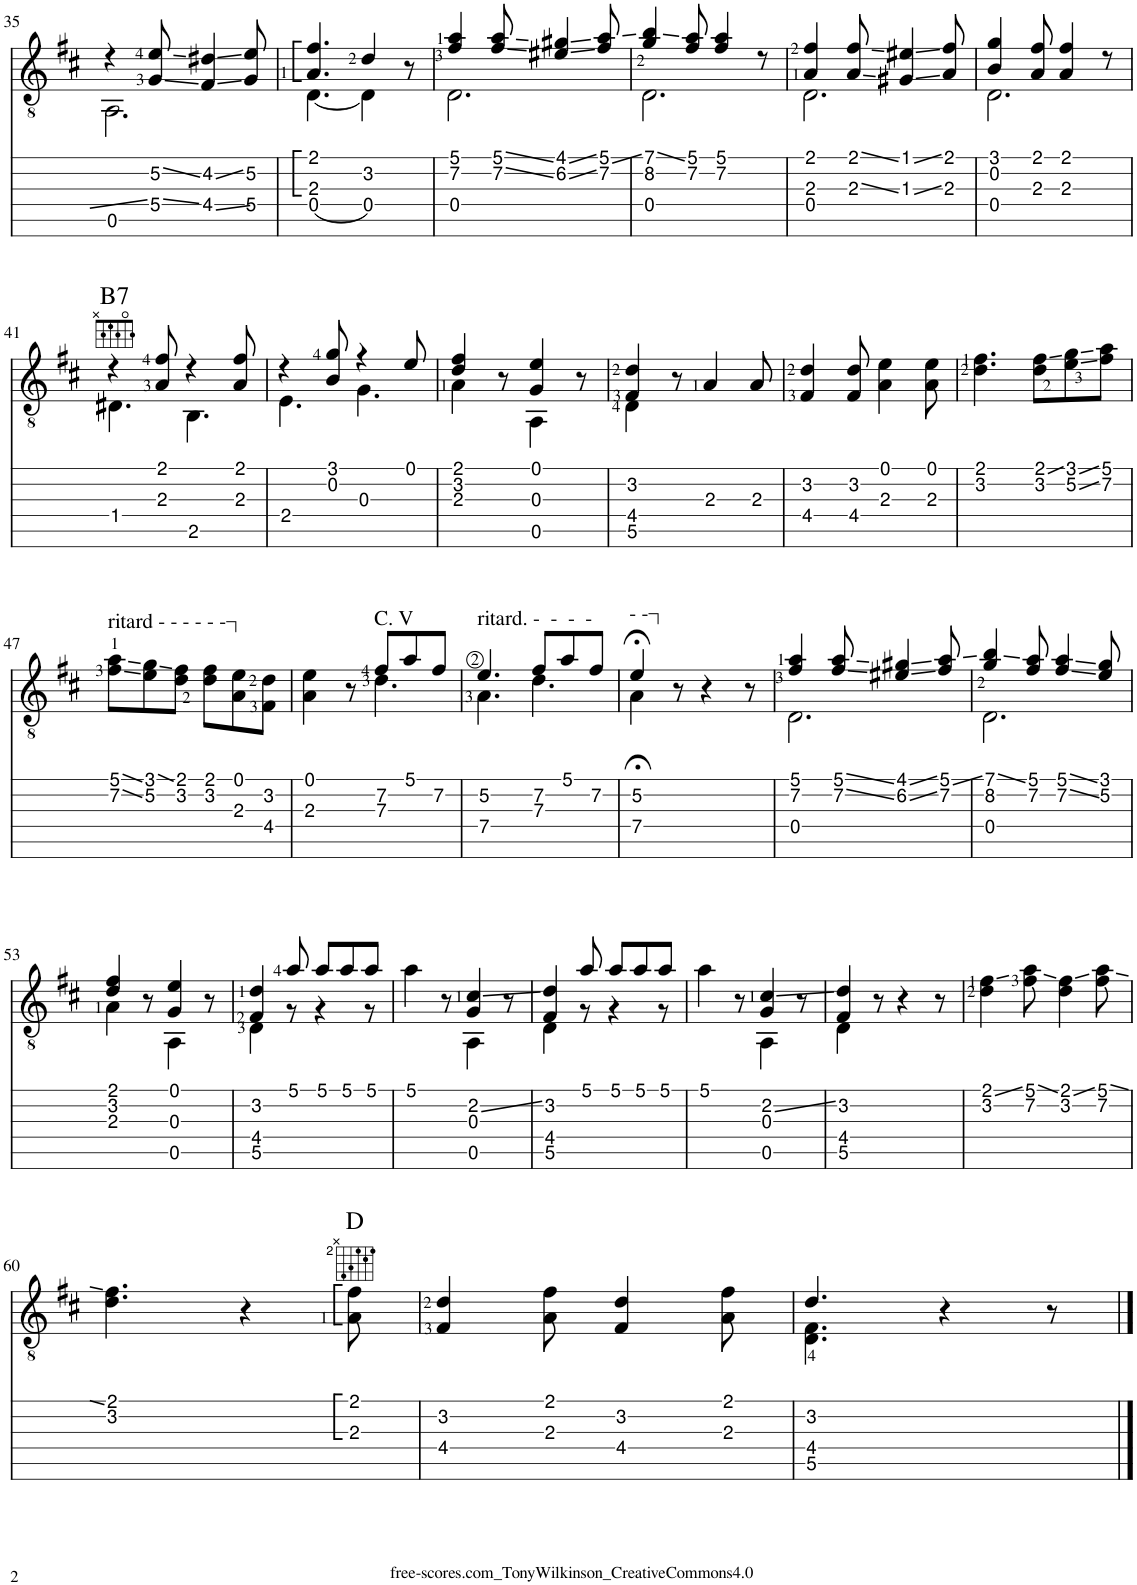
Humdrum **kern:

**kern	**kern	**harte
*part1	*part1	*part1
*staff2	*staff1	*
*I"Guitar	*	*
*I'Guit.	*	*
!!LO:PB:g=z
*	*clefGv2	*
*k[f#c#]	*k[f#c#]	*
*M6/8	*M6/8	*
=35	=35	=35
*^	*^	*
4r	2.AA	4r	2.AA\	.
8G 8e	.	8G/ 8e/	.	.
4F# 4d#	.	4F#/ 4d#X/	.	.
8G 8e	.	8G/ 8e/	.	.
=36	=36	=36	=36	=36
4.A:: 4.f#::	[4.D	4.A/:: 4.f#/::	[4.D\	.
4d	4D]	4d/	4D\]	.
8r	8ryy	8r	8ryy	.
=37	=37	=37	=37	=37
4f# 4a	2.D	4f#/ 4a/	2.D\	.
8f# 8a	.	8f#/ 8a/	.	.
4e#X 4g#X	.	4e#X/ 4g#X/	.	.
8f# 8a	.	8f#/ 8a/	.	.
=38	=38	=38	=38	=38
4g 4b	2.D	4g/ 4b/	2.D\	.
8f# 8a	.	8f#/ 8a/	.	.
4f# 4a	.	4f#/ 4a/	.	.
8r	.	8r	.	.
=39	=39	=39	=39	=39
4A 4f#	2.D	4A/ 4f#/	2.D\	.
8A 8f#	.	8A/ 8f#/	.	.
4G#X 4e#X	.	4G#X/ 4e#X/	.	.
8A 8f#	.	8A/ 8f#/	.	.
=40	=40	=40	=40	=40
4B 4g	2.D	4B/ 4g/	2.D\	.
8A 8f#	.	8A/ 8f#/	.	.
4A 4f#	.	4A/ 4f#/	.	.
8r	.	8r	.	.
!!LO:LB:g=z	!!
=41	=41	=41	=41	=41
!	!	!	!	!LO:H:kt=7
4r	4.D#	4r	4.D#X\	B:7
8A 8f#	.	8A/ 8f#/	.	.
4r	4.BB	4r	4.BB\	.
8A 8f#	.	8A/ 8f#/	.	.
=42	=42	=42	=42	=42
4r	4.E	4r	4.E\	.
8B 8g	.	8B/ 8g/	.	.
4r	4.G	4r	4.G\	.
8e	.	8e/	.	.
=43	=43	=43	=43	=43
4d 4f#	4A	4d/ 4f#/	4A\	.
8r	8ryy	8r	8ryy	.
4G 4e	4AA	4G/ 4e/	4AA\	.
8r	8ryy	8r	8ryy	.
=44	=44	=44	=44	=44
4F# 4d	4D	4F#/ 4d/	4D\	.
8r	2ryy	8r	2ryy	.
4A	.	4A/	.	.
8A	.	8A/	.	.
*v	*v	*	*	*
*	*v	*v	*
=45	=45	=45
4F# 4d	4F#/ 4d/	.
8F# 8d	8F#/ 8d/	.
4A 4e	4A\ 4e\	.
8A 8e	8A\ 8e\	.
=46	=46	=46
4.d 4.f#	4.d\ 4.f#\	.
8d\ 8f#\L	8d\ 8f#\L	.
8e\ 8g\	8e\ 8g\	.
8f#\ 8a\J	8f#\ 8a\J	.
!!LO:LB:g=z
=47	=47	=47
!	!LO:TX:a:t=ritard - - - - - -┐	!
8f#\ 8a\L	8f#\ 8a\L	.
8e\ 8g\	8e\ 8g\	.
8d\ 8f#\J	8d\ 8f#\J	.
8d\ 8f#\L	8d\ 8f#\L	.
8A\ 8e\	8A\ 8e\	.
8F#\ 8d\J	8F#\ 8d\J	.
=48	=48	=48
*^	*^	*
4A 4e	4.ryy	4A\ 4e\	4.ryy	.
8r	.	8r	.	.
!	!	!LO:TX:a:t=C. V	!	!
8f#L	4.d	8f#/L	4.d\	.
8a	.	8a/	.	.
8f#J	.	8f#/J	.	.
=49	=49	=49	=49	=49
!	!	!LO:TX:a:t=ritard. -  -  -  -	!	!
4.e	4.A	4.e/	4.A\	.
8f#L	4.d	8f#/L	4.d\	.
8a	.	8a/	.	.
8f#J	.	8f#/J	.	.
=50	=50	=50	=50	=50
!	!	!LO:TX:a:t=- -┐	!	!
4e;<	4A	4e;</	4A\	.
8r	2ryy	8r	2ryy	.
4r	.	4r	.	.
8r	.	8r	.	.
=51	=51	=51	=51	=51
4f# 4a	2.D	4f#/ 4a/	2.D\	.
8f# 8a	.	8f#/ 8a/	.	.
4e#X 4g#X	.	4e#X/ 4g#X/	.	.
8f# 8a	.	8f#/ 8a/	.	.
=52	=52	=52	=52	=52
4g 4b	2.D	4g/ 4b/	2.D\	.
8f# 8a	.	8f#/ 8a/	.	.
4f# 4a	.	4f#/ 4a/	.	.
8e 8g	.	8e/ 8g/	.	.
!!LO:LB:g=z	!!
=53	=53	=53	=53	=53
4d 4f#	4A	4d/ 4f#/	4A\	.
8r	8ryy	8r	8ryy	.
4G 4e	4AA	4G/ 4e/	4AA\	.
8r	8ryy	8r	8ryy	.
=54	=54	=54	=54	=54
4F# 4d	4D	4F#/ 4d/	4D\	.
8a	8r	8a/	8r	.
8aL	4r	8a/L	4r	.
8a	.	8a/	.	.
8aJ	8r	8a/J	8r	.
=55	=55	=55	=55	=55
4a	4.ryy	4a\	4.ryy	.
8r	.	8r	.	.
4G 4c#	4AA	4G/ 4c#/	4AA\	.
8r	8ryy	8r	8ryy	.
=56	=56	=56	=56	=56
4F# 4d	4D	4F#/ 4d/	4D\	.
8a	8r	8a/	8r	.
8aL	4r	8a/L	4r	.
8a	.	8a/	.	.
8aJ	8r	8a/J	8r	.
=57	=57	=57	=57	=57
4a	4.ryy	4a\	4.ryy	.
8r	.	8r	.	.
4G 4c#	4AA	4G/ 4c#/	4AA\	.
8r	8ryy	8r	8ryy	.
=58	=58	=58	=58	=58
4F# 4d	4D	4F#/ 4d/	4D\	.
8r	2ryy	8r	2ryy	.
4r	.	4r	.	.
8r	.	8r	.	.
*v	*v	*	*	*
*	*v	*v	*
=59	=59	=59
4d 4f#	4d\ 4f#\	.
8f# 8a	8f#\ 8a\	.
4d 4f#	4d\ 4f#\	.
8f# 8a	8f#\ 8a\	.
!!LO:LB:g=z
=60	=60	=60
4.d 4.f#	4.d\ 4.f#\	.
4r	4r	.
8A:: 8f#::	8A\:: 8f#\::	D:maj
=61	=61	=61
4F# 4d	4F#/ 4d/	.
8A 8f#	8A\ 8f#\	.
4F# 4d	4F#/ 4d/	.
8A 8f#	8A\ 8f#\	.
=62	=62	=62
*^	*^	*
4.d	4.D 4.F#	4.d/	4.D\ 4.F#\	.
4r	4.ryy	4r	4.ryy	.
8r	.	8r	.	.
*v	*v	*	*	*
*	*v	*v	*
==	==	==
*-	*-	*-
